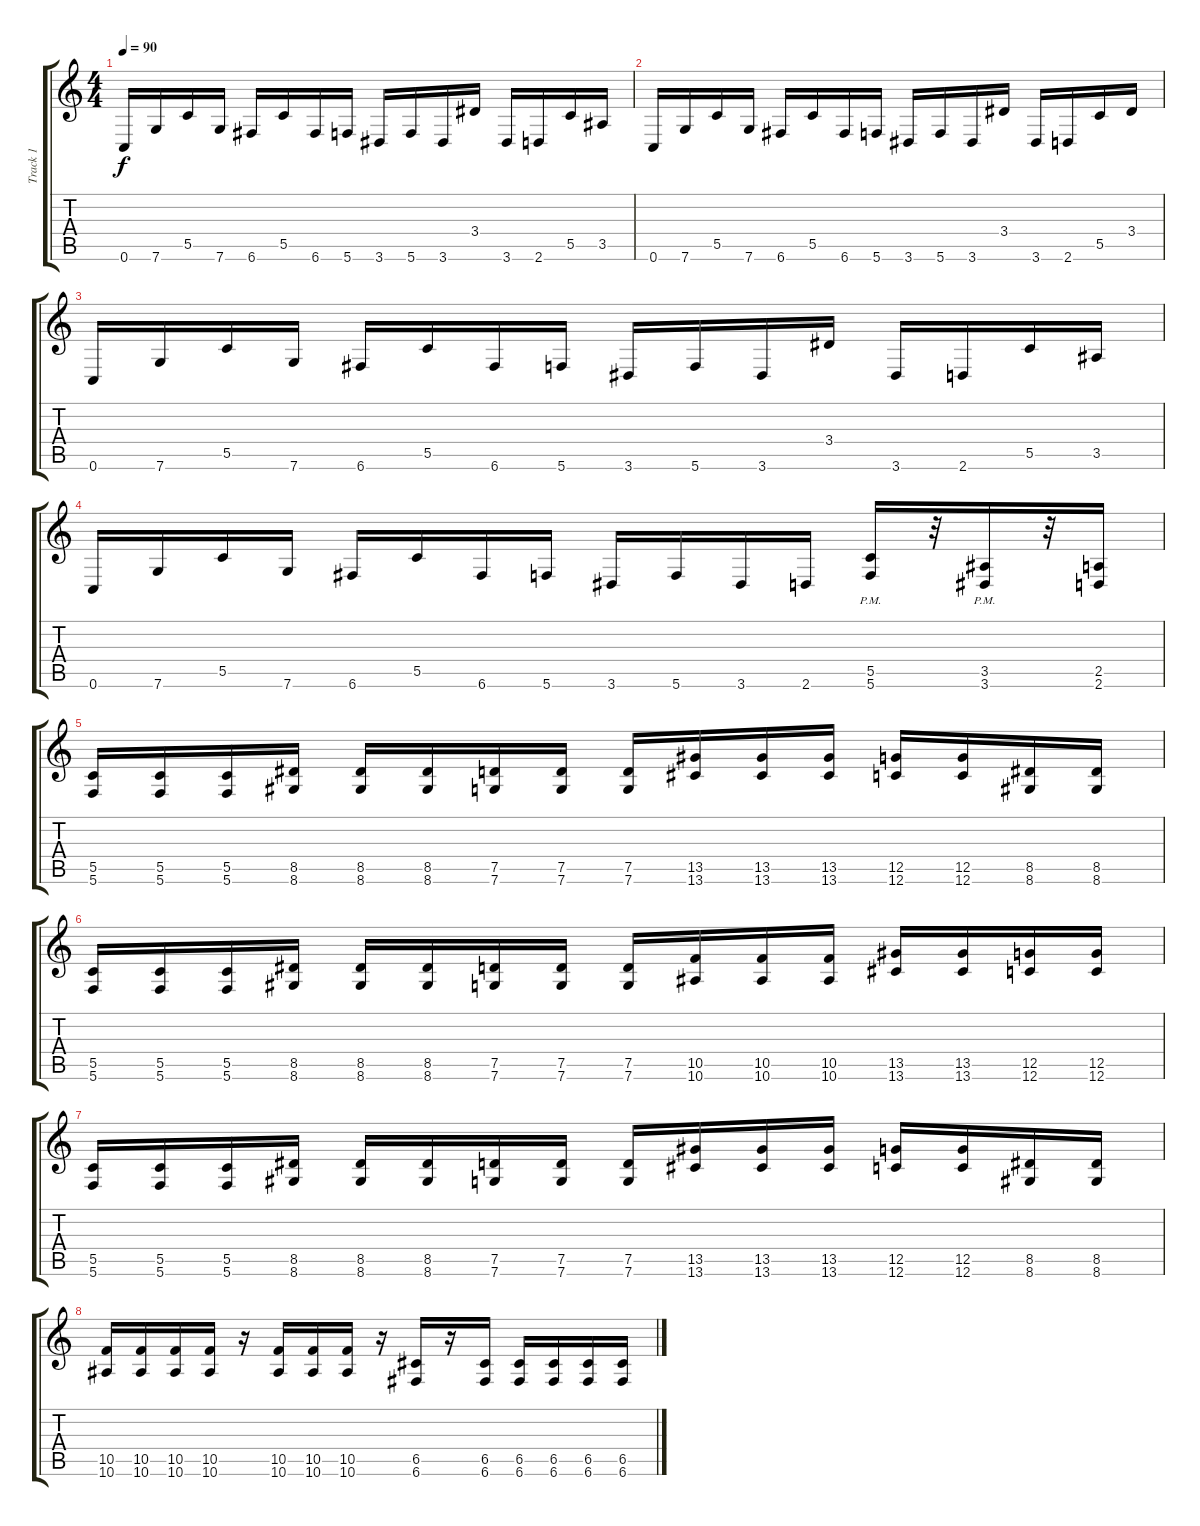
\track ("Track 1" "Track 1") {instrument distortionguitar}
\staff {score tabs}
\tuning (D4 A3 F3 C3 G2 C2) {hide}
\ts (4 4)
\tempo 90
\clef g2
\ks c
0.6.16{dy f} 7.6.16 5.5.16 7.6.16 6.6.16 5.5.16 6.6.16 5.6.16 3.6.16 5.6.16 3.6.16 3.4.16 3.6.16 2.6.16 5.5.16 3.5.16 |
0.6.16 7.6.16 5.5.16 7.6.16 6.6.16 5.5.16 6.6.16 5.6.16 3.6.16 5.6.16 3.6.16 3.4.16 3.6.16 2.6.16 5.5.16 3.4.16 |
0.6.16 7.6.16 5.5.16 7.6.16 6.6.16 5.5.16 6.6.16 5.6.16 3.6.16 5.6.16 3.6.16 3.4.16 3.6.16 2.6.16 5.5.16 3.5.16 |
0.6.16 7.6.16 5.5.16 7.6.16 6.6.16 5.5.16 6.6.16 5.6.16 3.6.16 5.6.16 3.6.16 2.6.16 (5.5{pm} 5.6{pm}).16 r.32 (3.5{pm} 3.6{pm}).16 r.32 (2.5 2.6).16 |
(5.5 5.6).16 (5.5 5.6).16 (5.5 5.6).16 (8.5 8.6).16 (8.5 8.6).16 (8.5 8.6).16 (7.5 7.6).16 (7.5 7.6).16 (7.5 7.6).16 (13.5 13.6).16 (13.5 13.6).16 (13.5 13.6).16 (12.5 12.6).16 (12.5 12.6).16 (8.5 8.6).16 (8.5 8.6).16 |
(5.5 5.6).16 (5.5 5.6).16 (5.5 5.6).16 (8.5 8.6).16 (8.5 8.6).16 (8.5 8.6).16 (7.5 7.6).16 (7.5 7.6).16 (7.5 7.6).16 (10.5 10.6).16 (10.5 10.6).16 (10.5 10.6).16 (13.5 13.6).16 (13.5 13.6).16 (12.5 12.6).16 (12.5 12.6).16 |
(5.5 5.6).16 (5.5 5.6).16 (5.5 5.6).16 (8.5 8.6).16 (8.5 8.6).16 (8.5 8.6).16 (7.5 7.6).16 (7.5 7.6).16 (7.5 7.6).16 (13.5 13.6).16 (13.5 13.6).16 (13.5 13.6).16 (12.5 12.6).16 (12.5 12.6).16 (8.5 8.6).16 (8.5 8.6).16 |
(10.5 10.6).16 (10.5 10.6).16 (10.5 10.6).16 (10.5 10.6).16 r.16 (10.5 10.6).16 (10.5 10.6).16 (10.5 10.6).16 r.16 (6.5 6.6).16 r.16 (6.5 6.6).16 (6.5 6.6).16 (6.5 6.6).16 (6.5 6.6).16 (6.5 6.6).16
